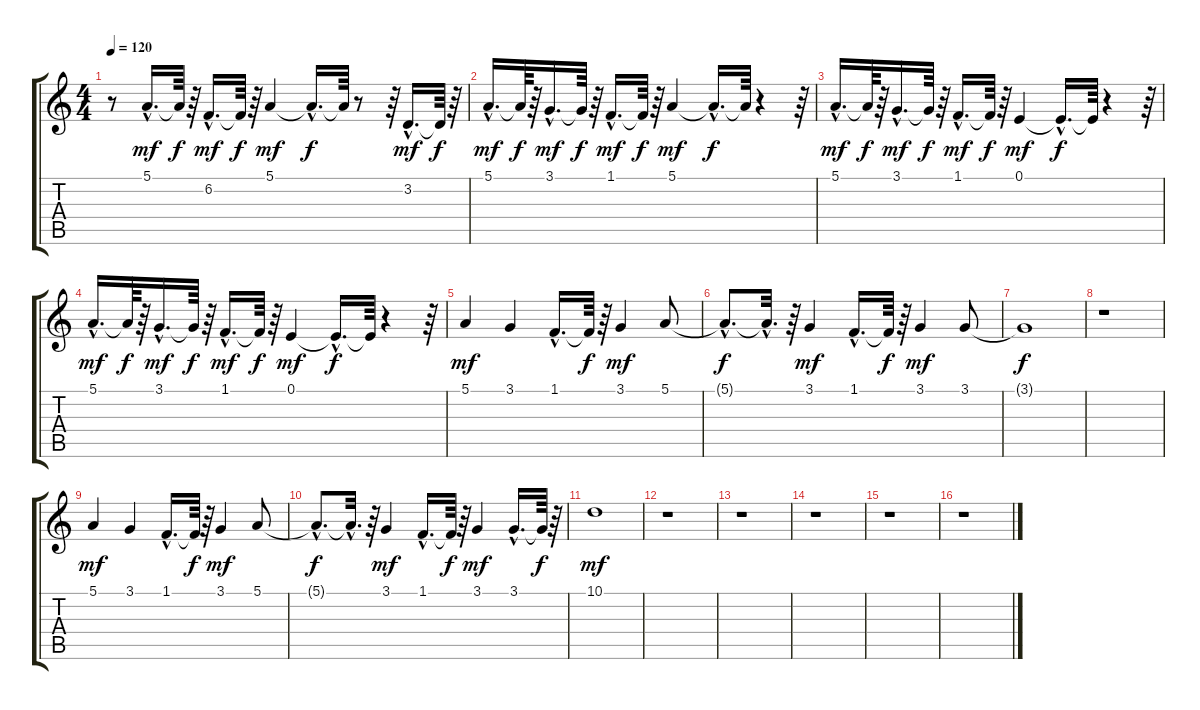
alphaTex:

\track "" {instrument pad4choir}
\staff {score tabs}
\tuning (E4 B3 G3 D3 A2 E2) {hide}
\ts (4 4)
\tempo 120
\clef g2
\ks c
r.8{dy f} 5.1{hac}.16{d dy mf} 5.1{t}.64{dy f} r.64 6.2{hac}.16{d dy mf} 6.2{t}.64{dy f} r.64 5.1.4{dy mf} 5.1{hac t}.16{d dy f} 5.1{t}.64 r.8 r.64 3.2{hac}.16{d dy mf} 3.2{t}.64{dy f} r.64 |
5.1{hac}.16{d dy mf} 5.1{t}.64{dy f} r.64 3.1{hac}.16{d dy mf} 3.1{t}.64{dy f} r.64 1.1{hac}.16{d dy mf} 1.1{t}.64{dy f} r.64 5.1.4{dy mf} 5.1{hac t}.16{d dy f} 5.1{t}.64 r.4 r.64 |
5.1{hac}.16{d dy mf} 5.1{t}.64{dy f} r.64 3.1{hac}.16{d dy mf} 3.1{t}.64{dy f} r.64 1.1{hac}.16{d dy mf} 1.1{t}.64{dy f} r.64 0.1.4{dy mf} 0.1{hac t}.16{d dy f} 0.1{t}.64 r.4 r.64 |
5.1{hac}.16{d dy mf} 5.1{t}.64{dy f} r.64 3.1{hac}.16{d dy mf} 3.1{t}.64{dy f} r.64 1.1{hac}.16{d dy mf} 1.1{t}.64{dy f} r.64 0.1.4{dy mf} 0.1{hac t}.16{d dy f} 0.1{t}.64 r.4 r.64 |
5.1.4{dy mf} 3.1.4 1.1{hac}.16{d} 1.1{t}.64{dy f} r.64 3.1.4{dy mf} 5.1.8 |
5.1{hac t}.8{d dy f} 5.1{hac t}.32{d} r.64 3.1.4{dy mf} 1.1{hac}.16{d} 1.1{t}.64{dy f} r.64 3.1.4{dy mf} 3.1.8 |
3.1{t}.1{dy f} |
r.1 |
5.1.4{dy mf} 3.1.4 1.1{hac}.16{d} 1.1{t}.64{dy f} r.64 3.1.4{dy mf} 5.1.8 |
5.1{hac t}.8{d dy f} 5.1{hac t}.32{d} r.64 3.1.4{dy mf} 1.1{hac}.16{d} 1.1{t}.64{dy f} r.64 3.1.4{dy mf} 3.1{hac}.16{d} 3.1{t}.64{dy f} r.64 |
10.1.1{dy mf} |
r.1 |
r.1 |
r.1 |
r.1 |
r.1
